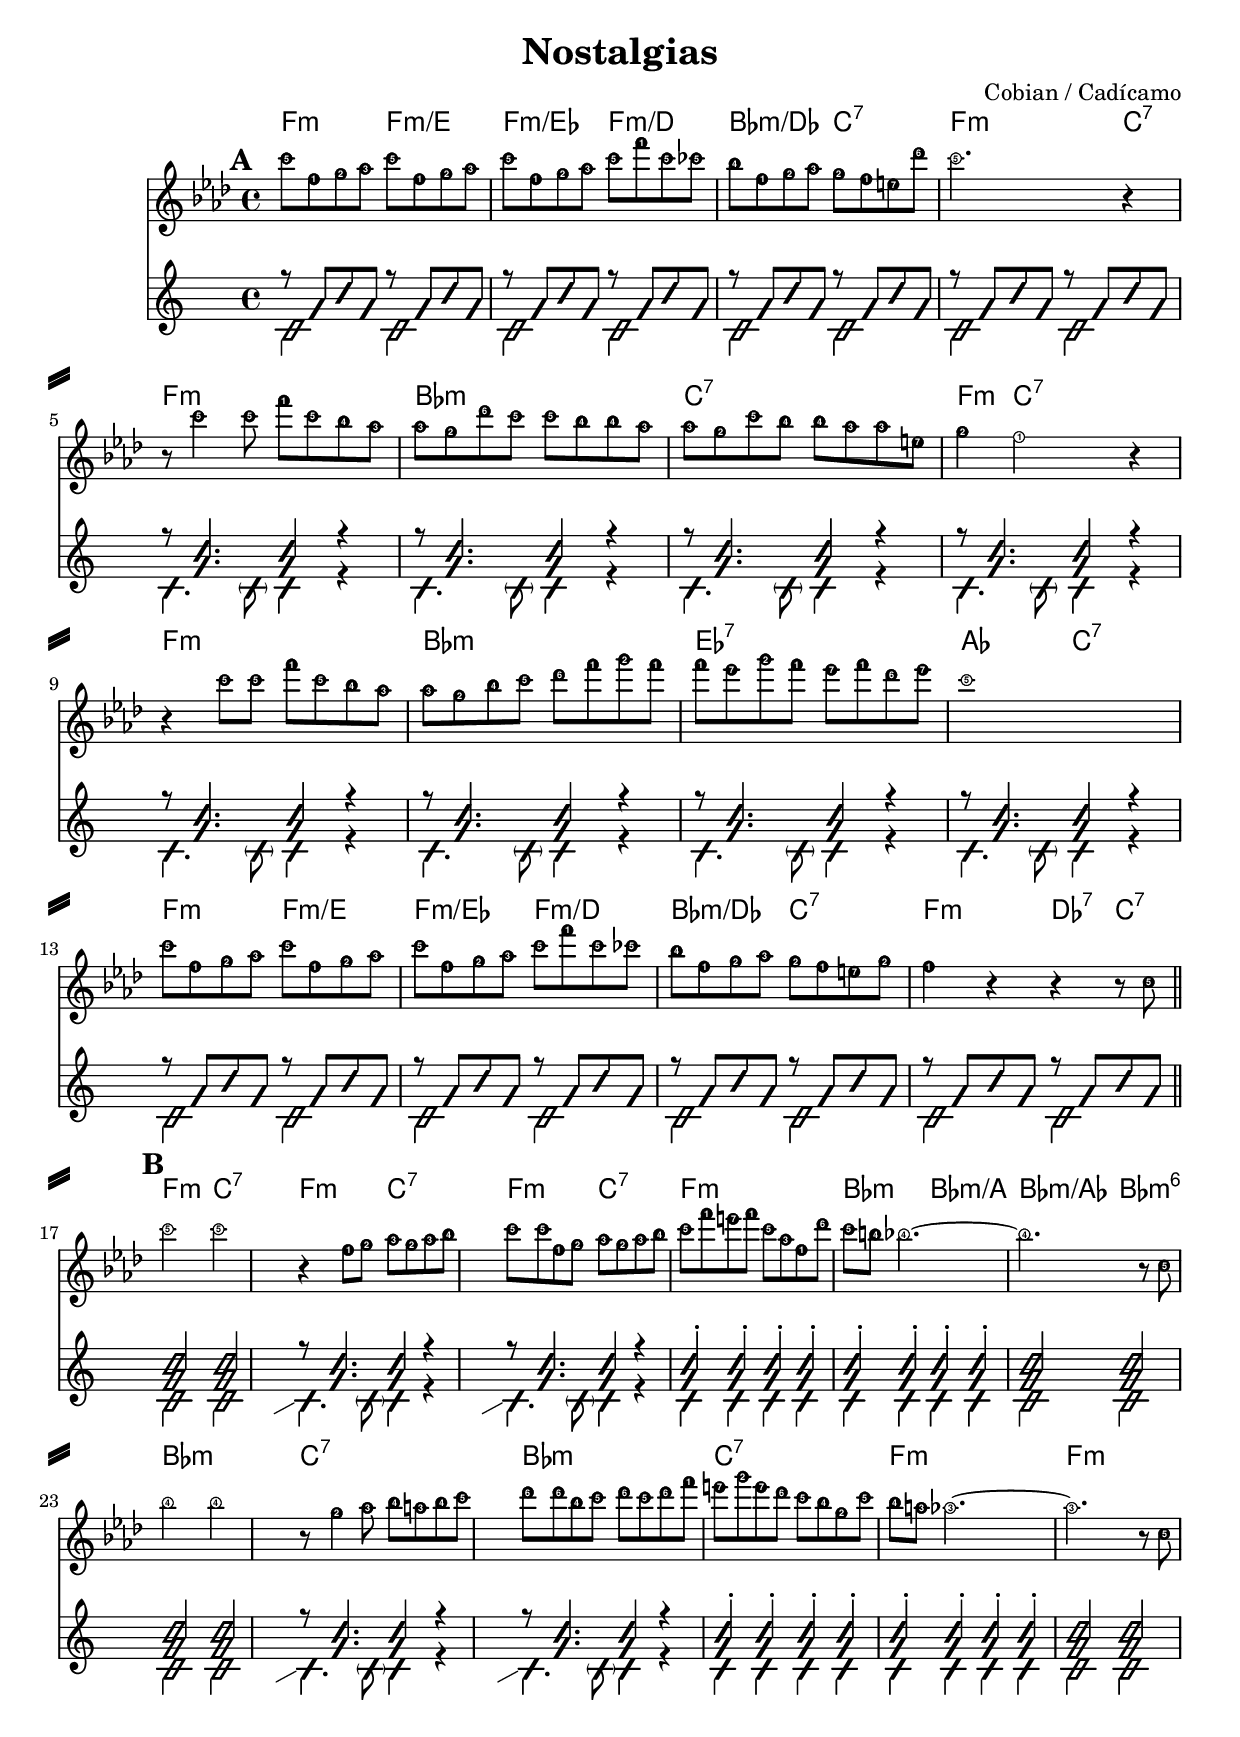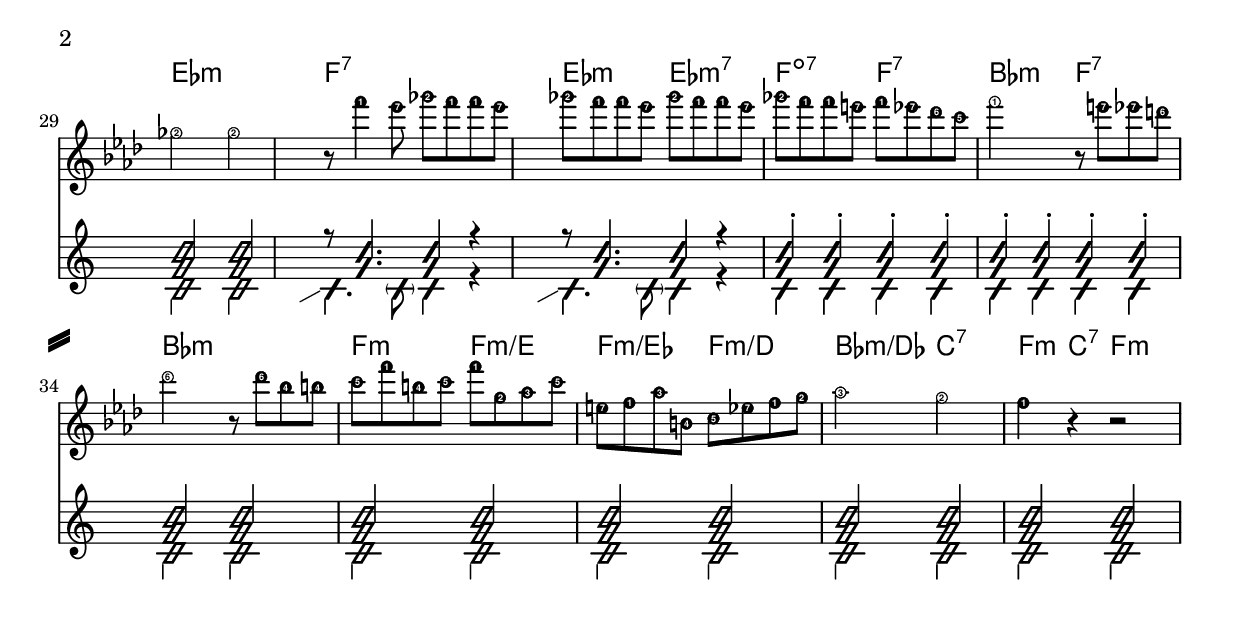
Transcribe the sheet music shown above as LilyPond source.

\version "2.24.2"

\include "../include/common.ly"
\version "2.24.2"

piano = \relative c'' {
  <<
    \improvisationOn
    {r4 c r c} \\
    \improvisationOn
    {c,2 c}
  >>
}

arpegio = \relative c'' {
  <<
    \improvisationOn
    {r8 g c g r8 g c g } \\
    \improvisationOn
    {c,2 c}
  >>
}

desmarcado = \relative c'' {
  <<
    \improvisationOn
    {r8 <g c>4. r8 <g c>4. } \\
    \improvisationOn
    {c,4 c c c}
  >>
}

marcado = \relative c'' {
  <<
    \improvisationOn
    {<g c>4-. q-. q-. q-. } \\
    \improvisationOn
    {c,4 c c c}
  >>
}

bajos = \relative c'' {
  <<
    \improvisationOn
    {c,4 c c c}
  >>
}

marcadoSincopa = \relative c'' {
  <<
    \improvisationOn
    {<g c>4-. q-. q-. r } \\
    \improvisationOn
    {c,4 c c r}
  >>
}

final = \relative c'' {
  <<
    \improvisationOn
    {<g c>4-. <g b>4-. <g c>4-. r } \\
    \improvisationOn
    {c,4 g c r}
  >>
}

blancas = \relative c'' {
  <<
    \improvisationOn
    {<g c>2 q} \\
    \improvisationOn
    {c,2 c}
  >>
}

blancaMarcado = \relative c'' {
  <<
    \improvisationOn
    {<g c>2 <g c>4 q } \\
    \improvisationOn
    {c,2 c4 c}
  >>
}

marcadoDos = \relative c'' {
  <<
    \improvisationOn
    {<g c>4-. q-. q-. q-. } \\
    \improvisationOn
    {c,4-> c c-> c}
  >>
}

sincopa = \relative c'' {
  <<
    \improvisationOn
    {r8 <g c>4. <g c>4 r } \\
    \improvisationOn
    {
      \once \override Glissando.springs-and-rods
      = #ly:spanner::set-spacing-rods
      \once \override Glissando.minimum-length = #4
      \once \hideNotes
      \grace g, \glissando c4. \parenthesize c8 c4 r
    }
  >>
}

sincopaMarcado = \relative c'' {
  <<
    \improvisationOn
    {r8 <g c>4. <g c>4 q } \\
    \improvisationOn
    {
      \once \override Glissando.springs-and-rods
      = #ly:spanner::set-spacing-rods
      \once \override Glissando.minimum-length = #4
      \once \hideNotes
      \grace g, \glissando c4. \parenthesize c8 c4 c
    }
  >>
}

sincopaTierra = \relative c'' {
  <<
    \improvisationOn
    {<g c>8 <g c>8 r4 <g c>4 r } \\
    \improvisationOn
    {
      \once \override Glissando.springs-and-rods
      = #ly:spanner::set-spacing-rods
      \once \override Glissando.minimum-length = #4
      \once \hideNotes
      \grace g, \glissando c8 c r \parenthesize c c4 r
    }
  >>
}

sincopaFalsa = \relative c'' {
  <<
    \improvisationOn
    {r8 <g c>4. <g c>4 r } \\
    \improvisationOn
    {c,4. \parenthesize c8 c4 r}
  >>
}


\header {
  title = "Nostalgias"
  composer = "Cobian / Cadícamo"
}

melody = {
  \mark \default

  \clef "treble" \time 4/4 \key a \minor | % 1
  e8 a,8 b8 c8 e8 a,8 b8 c8 | % 2
  e8 a,8 b8 c8 e8 a8 e8 es8 | % 3
  d8 a8 b8 c8 b8 a8 gis8 f'8 | % 4
  e2. r4 | % 5
  \break

  r8 e4 e8 a8 e8 d8 c8 | % 6
  c8 b8 f'8 e8 e8 d8 d8 c8 | % 7
  c8 b8 e8 d8 d8 c8 c8 gis8 | % 8
  b4 a2 r4 | % 9
  \break

  r4 e'8 e8 a8 e8 d8 c8 | \barNumberCheck #10
  c8 b8 d8 e8 f8 a8 b8 a8 | % 11
  a8 g8 b8 a8 g8 a8 f8 g8 | % 12
  e1 | % 13
  \break

  e8 a,8 b8 c8 e8 a,8 b8 c8 | % 14
  e8 a,8 b8 c8 e8 a8 e8 es8 | % 15
  d8 a8 b8 c8 b8 a8 gis8 b8 | % 16
  a4 r4 r4 r8 e8 \bar "||"
  \break

  \mark \default

  e'2 e2 | % 18
  r4 a,8 b8 c8 b8 c8 d8 | % 19
  e8 e8 a,8 b8 c8 b8 c8 d8 | \barNumberCheck #20
  e8 a8 gis8 a8 e8 c8 a8 f'8 | % 21
  e8 dis8 d2. ~ | % 22
  d2. r8 e,8 | % 23
  \break

  d'2 d2 | % 24
  r8 b4 c8 d8 cis8 d8 e8 | % 25
  f8 f8 d8 e8 f8 e8 f8 a8 | % 26
  gis8 b8 gis8 f8 e8 d8 b8 e8 | % 27
  d8 cis8 c2. ~ | % 28
  c2. r8 e,8 | % 29
  \break

  bes'2 bes2 | \barNumberCheck #30
  r8 a'4 g8 bes8 a8 a8 g8 | % 31
  bes8 a8 a8 g8 bes8 a8 a8 g8 | % 32
  bes8 a8 a8 gis8 a8 g8 f8 e8 | % 33
  a2 r8 gis8 g8 fis8 | % 34
  \break

  f2 r8 f8 d8 dis8 | % 35
  e8 a8 dis,8 e8 a8 b,8 c8 e8 | % 36
  gis,8 a8 c8 dis,8 e8 g8 a8 b8 | % 37
  c2 b2 |
  a4 r4 r2 |
}

harmony = \chordmode  {
  | % 1
  a2:m a2:m/+gis | % 2
  a2:m/+g a2:m/+fis | % 3
  d2:m/+f e2:7 | % 4
  a2.:m e4:7 | % 5
  a1:m | % 6
  d1:m | % 7
  e1:7 | % 2
  a4:m e2:7 s4 | % 9
  a1:m | \barNumberCheck #10
  d1:m | % 11
  g1:7 | % 12
  c2 e:7 | % 13
  a2:m a2:m/+gis | % 14
  a2:m/+g a2:m/+fis | % 15
  d2:m/+f e2:7 | % 16
  a2:m f4:7 e4:7 \bar "||"
  a2:m e2:7 | % 12
  a2:m e2:7 | % 19
  a2:m e2:7 | \barNumberCheck #20
  a1:m | % 21
  d2:m d2:m/+cis | % 22
  d2:m/+c d2:m6 | % 23
  d1:m | % 24
  e1:7 | % 25
  d1:m | % 26
  e1:7 | % 27
  a1:m | % 22
  a1:m | % 29
  g1:m | \barNumberCheck #30
  a1:7 | % 31
  g2:m g2:m7 | % 32
  a2:dim7 a2:7 | % 33
  d2:m a2:7 | % 34
  d1:m | % 35
  a2:m a2:m/+gis | % 36
  a2:m/+g a2:m/+fis | % 37
  d2:m/+f e2:7 |
  a4:m e4:7 a2:m |
}

rhythm = {
  \arpegio
  \arpegio
  \arpegio
  \arpegio

  \sincopaFalsa
  \sincopaFalsa
  \sincopaFalsa
  \sincopaFalsa

  \sincopaFalsa
  \sincopaFalsa
  \sincopaFalsa
  \sincopaFalsa

  \arpegio
  \arpegio
  \arpegio
  \arpegio

  \blancas
  \sincopa
  \sincopa
  \marcado
  \marcado
  \blancas

  \blancas
  \sincopa
  \sincopa
  \marcado
  \marcado
  \blancas

  \blancas
  \sincopa
  \sincopa
  \marcado
  \marcado
  \blancas
  \blancas
  \blancas
  \blancas
  \blancas
}

\score {
  <<
    \transpose cis a
    <<
      \chords {
        \harmony
      }
      \new Staff = "voice" {
        \relative c'' {
          \easyHeadsOn
          \melody
        }
      }
    >>
    \new Staff = "rhythm" {
      \rhythm
    }
  >>

  \layout {}
}